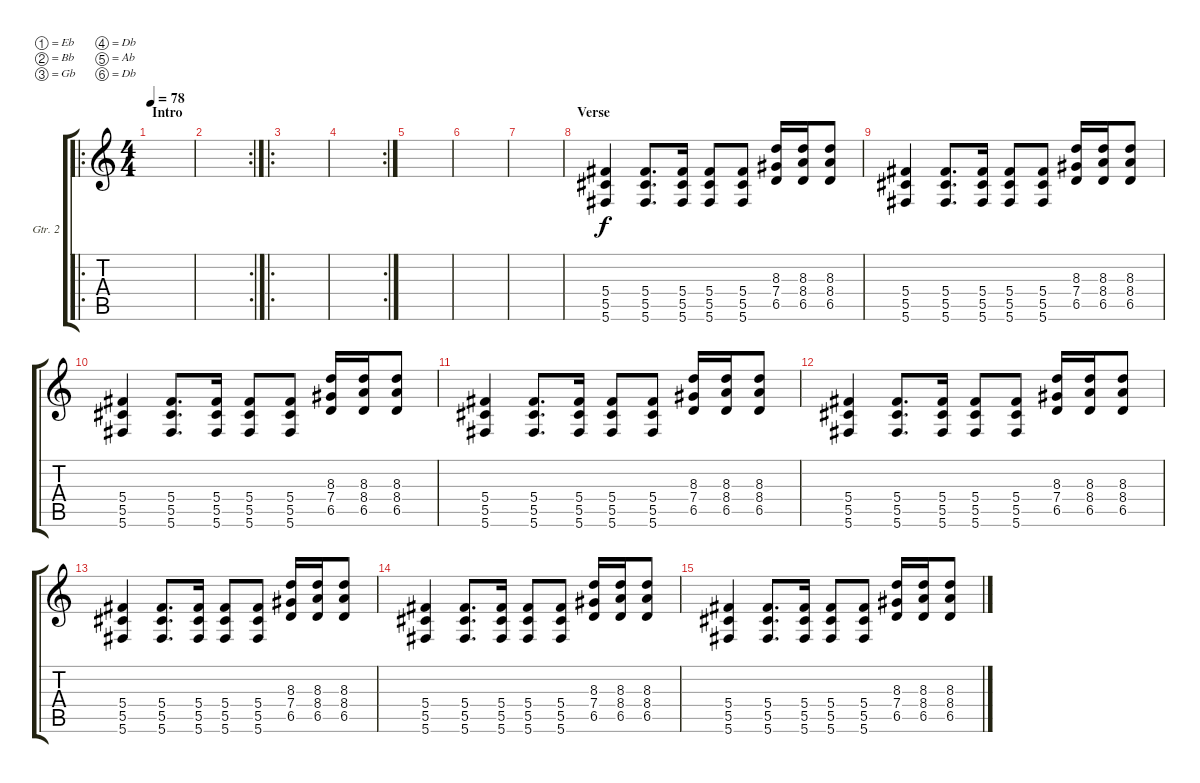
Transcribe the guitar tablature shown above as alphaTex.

\defaultSystemsLayout 4
\bracketExtendMode groupsimilarinstruments
\firstSystemTrackNameOrientation horizontal
\otherSystemsTrackNameOrientation horizontal
\track ("Electric Guitar" "Gtr. 2") {instrument distortionguitar}
\staff {score tabs}
\tuning (Eb4 Bb3 Gb3 Db3 Ab2 Db2)
\ro
\ts (4 4)
\section ("" "Intro")
\tempo 78
\clef g2
\scale
0.477612
\ks c
|
\rc 2
\scale
0.25 |
\ro
\scale
0.272388 |
\rc 2
\scale
0.354497 |
\scale
0.322751 |
\scale
0.322751 |
|
\section ("" "Verse")
(5.6 5.5 5.4).4 (5.5 5.4 5.6).8{d} (5.5 5.4 5.6).16 (5.6 5.5 5.4).8 (5.4 5.5 5.6).8 (6.5 7.4 8.3).16 (8.3 8.4 6.5).16 (6.5 8.4 8.3).8 |
(5.6 5.5 5.4).4 (5.5 5.4 5.6).8{d} (5.5 5.4 5.6).16 (5.6 5.5 5.4).8 (5.4 5.5 5.6).8 (6.5 7.4 8.3).16 (8.3 8.4 6.5).16 (6.5 8.4 8.3).8 |
(5.6 5.5 5.4).4 (5.5 5.4 5.6).8{d} (5.5 5.4 5.6).16 (5.6 5.5 5.4).8 (5.4 5.5 5.6).8 (6.5 7.4 8.3).16 (8.3 8.4 6.5).16 (6.5 8.4 8.3).8 |
(5.6 5.5 5.4).4 (5.5 5.4 5.6).8{d} (5.5 5.4 5.6).16 (5.6 5.5 5.4).8 (5.4 5.5 5.6).8 (6.5 7.4 8.3).16 (8.3 8.4 6.5).16 (6.5 8.4 8.3).8 |
(5.6 5.5 5.4).4 (5.5 5.4 5.6).8{d} (5.5 5.4 5.6).16 (5.6 5.5 5.4).8 (5.4 5.5 5.6).8 (6.5 7.4 8.3).16 (8.3 8.4 6.5).16 (6.5 8.4 8.3).8 |
(5.6 5.5 5.4).4 (5.5 5.4 5.6).8{d} (5.5 5.4 5.6).16 (5.6 5.5 5.4).8 (5.4 5.5 5.6).8 (6.5 7.4 8.3).16 (8.3 8.4 6.5).16 (6.5 8.4 8.3).8 |
(5.6 5.5 5.4).4 (5.5 5.4 5.6).8{d} (5.5 5.4 5.6).16 (5.6 5.5 5.4).8 (5.4 5.5 5.6).8 (6.5 7.4 8.3).16 (8.3 8.4 6.5).16 (6.5 8.4 8.3).8 |
(5.6 5.5 5.4).4 (5.5 5.4 5.6).8{d} (5.5 5.4 5.6).16 (5.6 5.5 5.4).8 (5.4 5.5 5.6).8 (6.5 7.4 8.3).16 (8.3 8.4 6.5).16 (6.5 8.4 8.3).8
